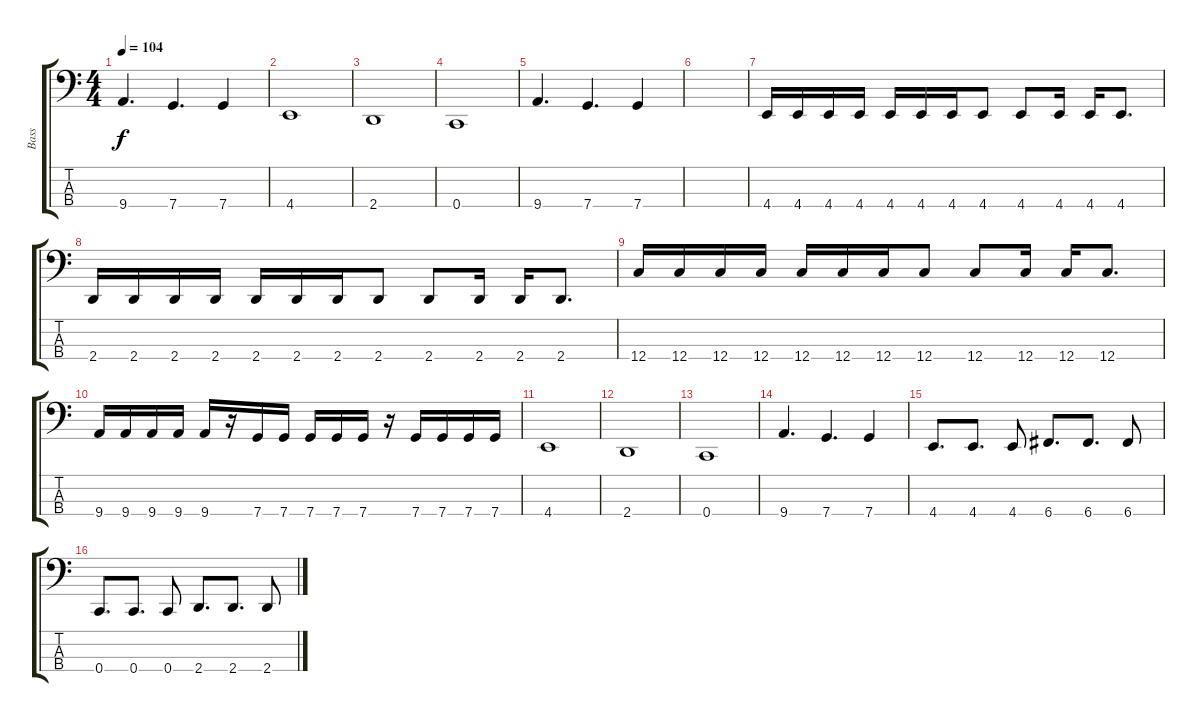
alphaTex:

\track ("Bass" "Bass") {instrument electricbassfinger}
\staff {score tabs}
\tuning (F2 C2 G1 C1) {hide}
\ts (4 4)
\tempo 104
\clef f4
\ks c
9.4.4{d dy f} 7.4.4{d} 7.4.4 |
4.4.1 |
2.4.1 |
0.4.1 |
9.4.4{d} 7.4.4{d} 7.4.4 |
|
4.4.16 4.4.16 4.4.16 4.4.16 4.4.16 4.4.16 4.4.16 4.4.8 4.4.8 4.4.16 4.4.16 4.4.8{d} |
2.4.16 2.4.16 2.4.16 2.4.16 2.4.16 2.4.16 2.4.16 2.4.8 2.4.8 2.4.16 2.4.16 2.4.8{d} |
12.4.16 12.4.16 12.4.16 12.4.16 12.4.16 12.4.16 12.4.16 12.4.8 12.4.8 12.4.16 12.4.16 12.4.8{d} |
9.4.16 9.4.16 9.4.16 9.4.16 9.4.16 r.16 7.4.16 7.4.16 7.4.16 7.4.16 7.4.16 r.16 7.4.16 7.4.16 7.4.16 7.4.16 |
4.4.1 |
2.4.1 |
0.4.1 |
9.4.4{d} 7.4.4{d} 7.4.4 |
4.4.8{d} 4.4.8{d} 4.4.8 6.4.8{d} 6.4.8{d} 6.4.8 |
0.4.8{d} 0.4.8{d} 0.4.8 2.4.8{d} 2.4.8{d} 2.4.8
